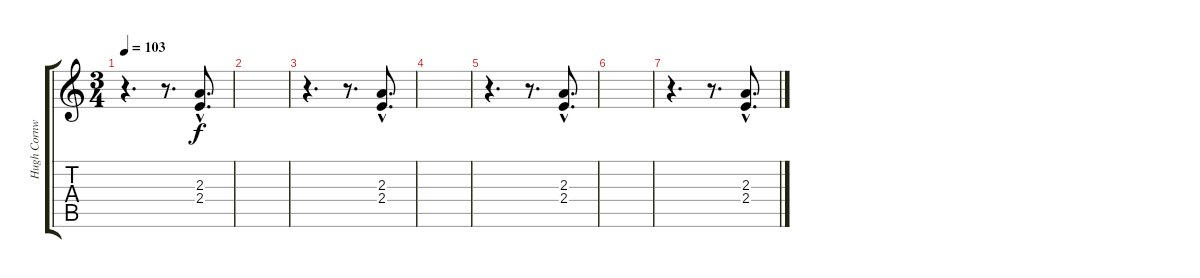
\track ("Hugh Cornwell - Guitar" "Hugh Cornw") {instrument distortionguitar}
\staff {score tabs}
\tuning (E4 B3 G3 D3 A2 E2) {hide}
\ts (3 4)
\tempo 103
\clef g2
\ks c
r.4{d dy f} r.8{d} (2.3{hac} 2.4{hac}).8{d} |
|
r.4{d} r.8{d} (2.3{hac} 2.4{hac}).8{d} |
|
r.4{d} r.8{d} (2.3{hac} 2.4{hac}).8{d} |
|
r.4{d} r.8{d} (2.3{hac} 2.4{hac}).8{d}
